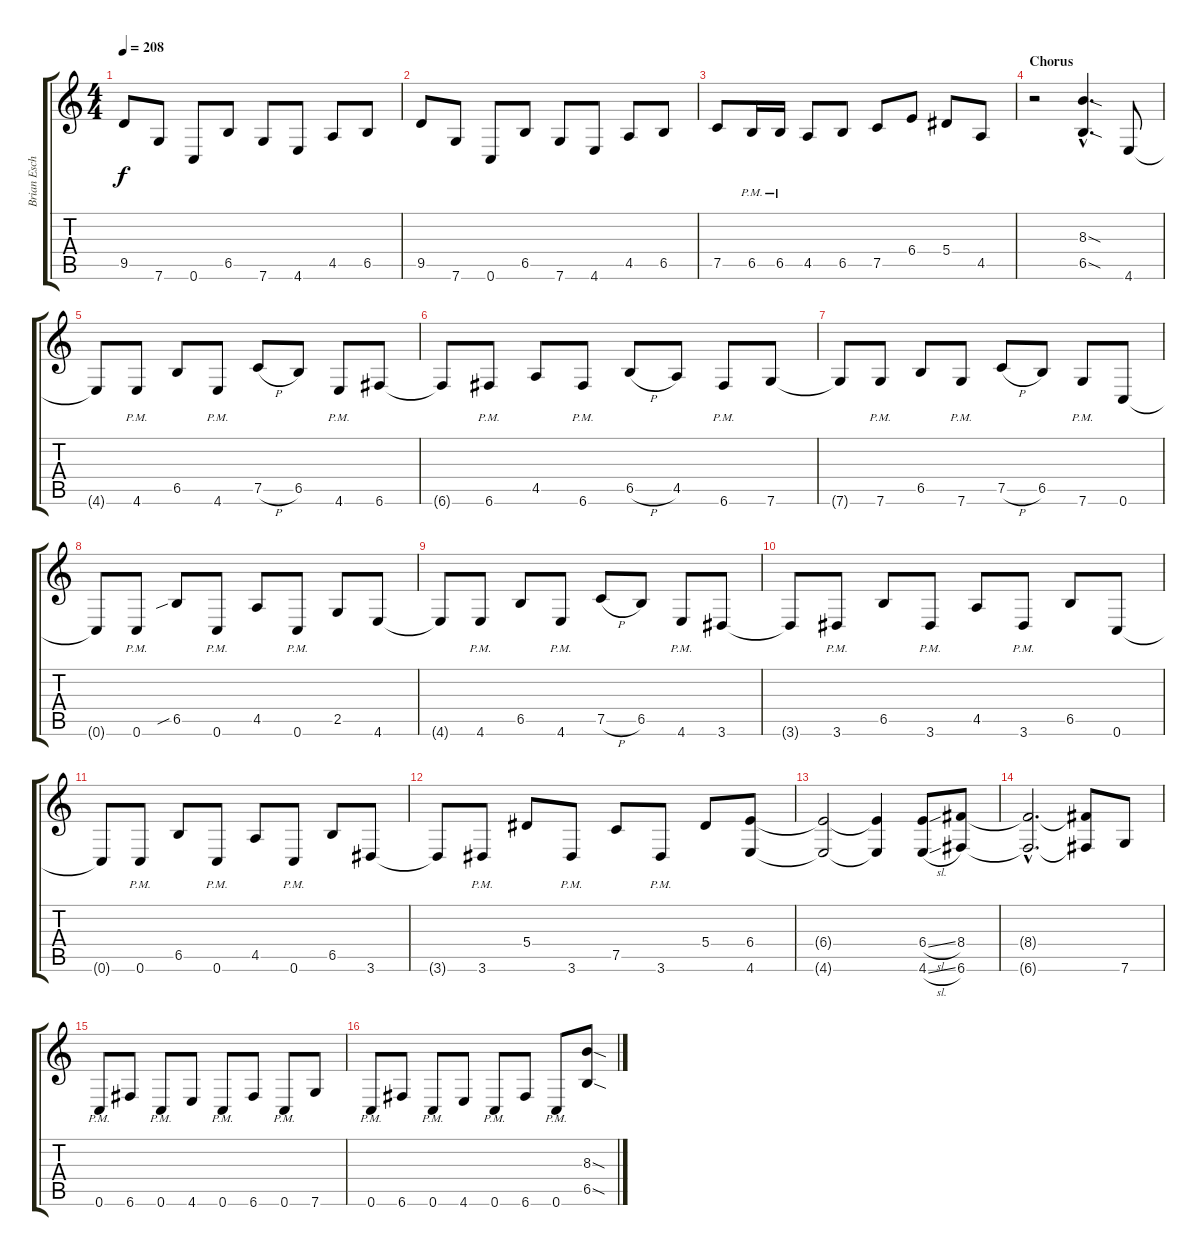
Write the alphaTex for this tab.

\track ("Brian Eschbach (Lead Guitar)" "Brian Esch") {instrument distortionguitar}
\staff {score tabs}
\tuning (C4 G3 Eb3 Bb2 F2 C2) {hide}
\ts (4 4)
\tempo 208
\clef g2
\ks c
9.5.8{dy f} 7.6.8 0.6.8 6.5.8 7.6.8 4.6.8 4.5.8 6.5.8 |
9.5.8 7.6.8 0.6.8 6.5.8 7.6.8 4.6.8 4.5.8 6.5.8 |
7.5.8 6.5{pm}.16 6.5{pm}.16 4.5.8 6.5.8 7.5.8 6.4.8 5.4.8 4.5.8 |
\section ("" "Chorus")
r.2 (8.3{sod hac} 6.5{sod hac}).4{d} 4.6.8 |
4.6{t}.8 4.6{pm}.8 6.5.8 4.6{pm}.8 7.5{h}.8 6.5.8 4.6{pm}.8 6.6.8 |
6.6{t}.8 6.6{pm}.8 4.5.8 6.6{pm}.8 6.5{h}.8 4.5.8 6.6{pm}.8 7.6.8 |
7.6{t}.8 7.6{pm}.8 6.5.8 7.6{pm}.8 7.5{h}.8 6.5.8 7.6{pm}.8 0.6.8 |
0.6{t}.8 0.6{pm}.8 6.5{sib}.8 0.6{pm}.8 4.5.8 0.6{pm}.8 2.5.8 4.6.8 |
4.6{t}.8 4.6{pm}.8 6.5.8 4.6{pm}.8 7.5{h}.8 6.5.8 4.6{pm}.8 3.6.8 |
3.6{t}.8 3.6{pm}.8 6.5.8 3.6{pm}.8 4.5.8 3.6{pm}.8 6.5.8 0.6.8 |
0.6{t}.8 0.6{pm}.8 6.5.8 0.6{pm}.8 4.5.8 0.6{pm}.8 6.5.8 3.6.8 |
3.6{t}.8 3.6{pm}.8 5.4.8 3.6{pm}.8 7.5.8 3.6{pm}.8 5.4.8 (6.4 4.6).8 |
(6.4{t} 4.6{t}).2 (6.4{t} 4.6{t}).4 (6.4{sl} 4.6{sl}).8 (8.4 6.6).8 |
(8.4{hac t} 6.6{hac t}).2{d} (8.4{t} 6.6{t}).8 7.6.8 |
0.6{pm}.8 6.6.8 0.6{pm}.8 4.6.8 0.6{pm}.8 6.6.8 0.6{pm}.8 7.6.8 |
0.6{pm}.8 6.6.8 0.6{pm}.8 4.6.8 0.6{pm}.8 6.6.8 0.6{pm}.8 (8.3{sod} 6.5{sod}).8
